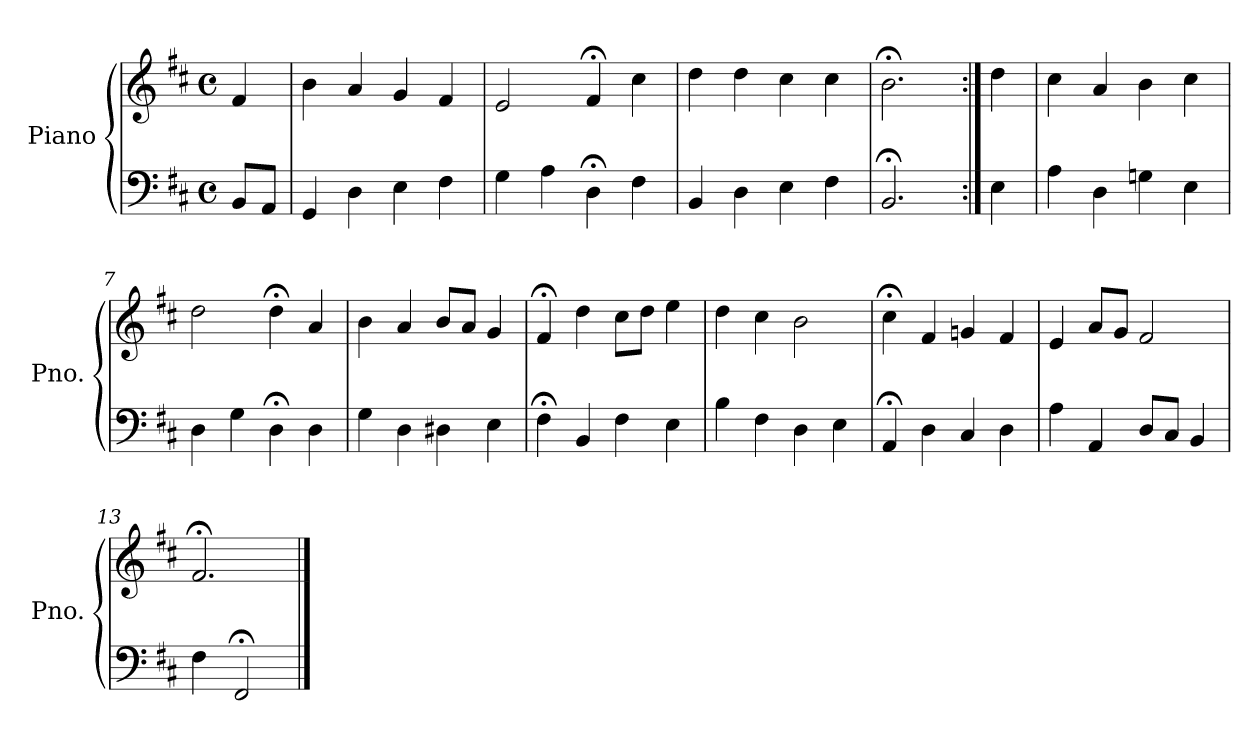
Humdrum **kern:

**kern	**kern
*part1	*part1
*staff2	*staff1
*I"Piano	*
*I'Pno.	*
*clefF4	*clefG2
*k[f#c#]	*k[f#c#]
*M4/4	*M4/4
*met(c)	*met(c)
=	=
8BB/L	4f#/
8AA/J	.
=1	=1
4GG/	4b\
4D\	4a/
4E\	4g/
4F#\	4f#/
=2	=2
4G\	2e/
4A\	.
4D;<\	4f#;</
4F#\	4cc#\
=3	=3
4BB/	4dd\
4D\	4dd\
4E\	4cc#\
4F#\	4cc#\
=4	=4
2.BB;</	2.b;<\
=5:|!	=5:|!
4E\	4dd\
=6	=6
4A\	4cc#\
4D\	4a/
4Gn\	4b\
4E\	4cc#\
=7	=7
4D\	2dd\
4G\	.
4D;<\	4dd;<\
4D\	4a/
!!LO:LB:g=z
=8	=8
4G\	4b\
4D\	4a/
4D#X\	8b/L
.	8a/J
4E\	4g/
=9	=9
4F#;<\	4f#;</
4BB/	4dd\
4F#\	8cc#\L
.	8dd\J
4E\	4ee\
=10	=10
4B\	4dd\
4F#\	4cc#\
4D\	2b\
4E\	.
=11	=11
4AA;</	4cc#;<\
4D\	4f#/
4C#/	4gn/
4D\	4f#/
=12	=12
4A\	4e/
4AA/	8a/L
.	8g/J
8D/L	2f#/
8C#/J	.
4BB/	.
=13	=13
4F#\	2.f#;</
2FF#;</	.
==	==
*-	*-
